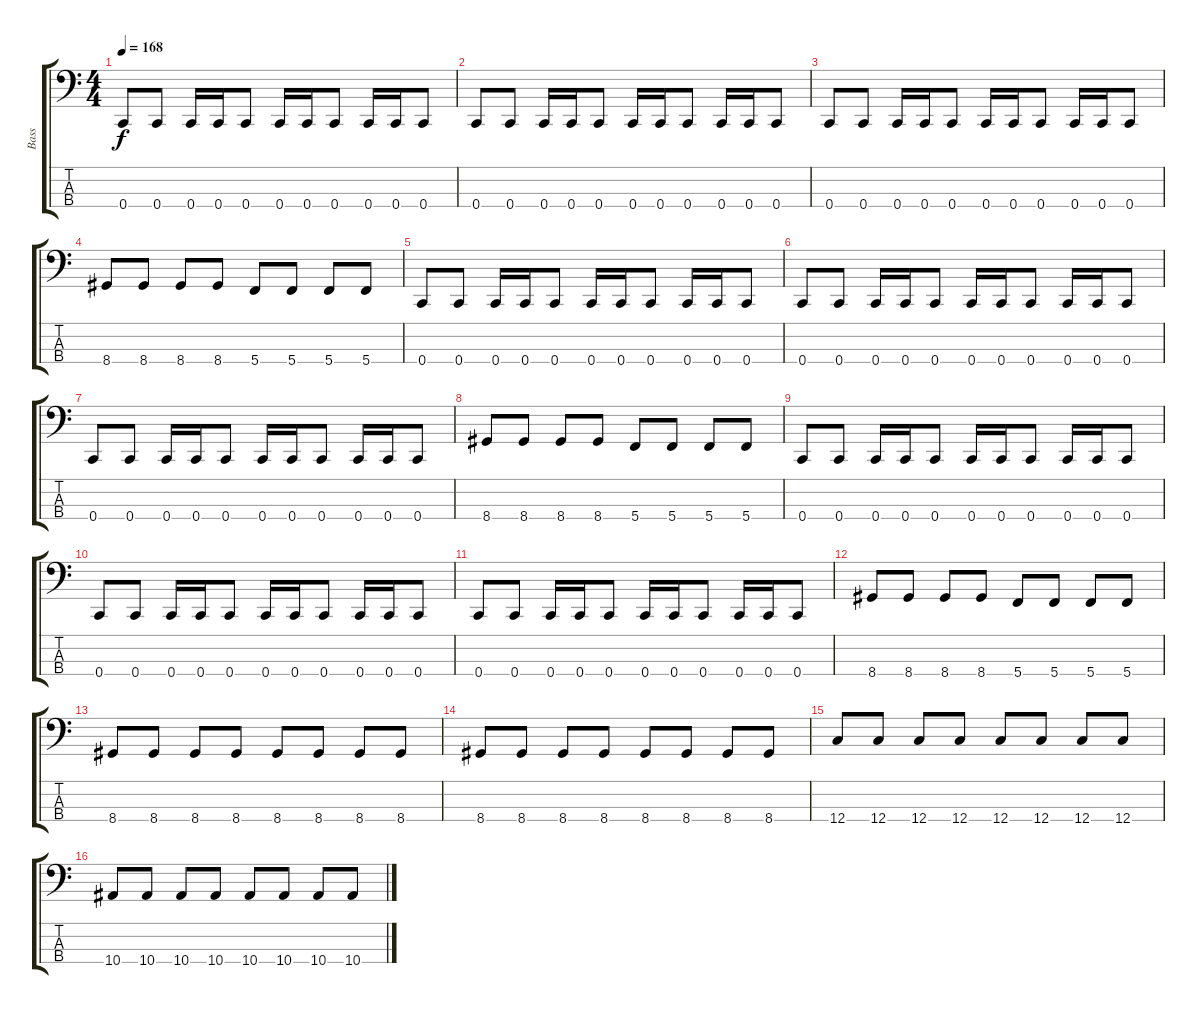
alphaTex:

\track ("Bass" "Bass") {instrument electricbassfinger}
\staff {score tabs}
\tuning (F2 C2 G1 C1) {hide}
\ts (4 4)
\tempo 168
\clef f4
\ks c
0.4.8{dy f} 0.4.8 0.4.16 0.4.16 0.4.8 0.4.16 0.4.16 0.4.8 0.4.16 0.4.16 0.4.8 |
0.4.8 0.4.8 0.4.16 0.4.16 0.4.8 0.4.16 0.4.16 0.4.8 0.4.16 0.4.16 0.4.8 |
0.4.8 0.4.8 0.4.16 0.4.16 0.4.8 0.4.16 0.4.16 0.4.8 0.4.16 0.4.16 0.4.8 |
8.4.8 8.4.8 8.4.8 8.4.8 5.4.8 5.4.8 5.4.8 5.4.8 |
0.4.8 0.4.8 0.4.16 0.4.16 0.4.8 0.4.16 0.4.16 0.4.8 0.4.16 0.4.16 0.4.8 |
0.4.8 0.4.8 0.4.16 0.4.16 0.4.8 0.4.16 0.4.16 0.4.8 0.4.16 0.4.16 0.4.8 |
0.4.8 0.4.8 0.4.16 0.4.16 0.4.8 0.4.16 0.4.16 0.4.8 0.4.16 0.4.16 0.4.8 |
8.4.8 8.4.8 8.4.8 8.4.8 5.4.8 5.4.8 5.4.8 5.4.8 |
0.4.8 0.4.8 0.4.16 0.4.16 0.4.8 0.4.16 0.4.16 0.4.8 0.4.16 0.4.16 0.4.8 |
0.4.8 0.4.8 0.4.16 0.4.16 0.4.8 0.4.16 0.4.16 0.4.8 0.4.16 0.4.16 0.4.8 |
0.4.8 0.4.8 0.4.16 0.4.16 0.4.8 0.4.16 0.4.16 0.4.8 0.4.16 0.4.16 0.4.8 |
8.4.8 8.4.8 8.4.8 8.4.8 5.4.8 5.4.8 5.4.8 5.4.8 |
8.4.8 8.4.8 8.4.8 8.4.8 8.4.8 8.4.8 8.4.8 8.4.8 |
8.4.8 8.4.8 8.4.8 8.4.8 8.4.8 8.4.8 8.4.8 8.4.8 |
12.4.8 12.4.8 12.4.8 12.4.8 12.4.8 12.4.8 12.4.8 12.4.8 |
10.4.8 10.4.8 10.4.8 10.4.8 10.4.8 10.4.8 10.4.8 10.4.8
